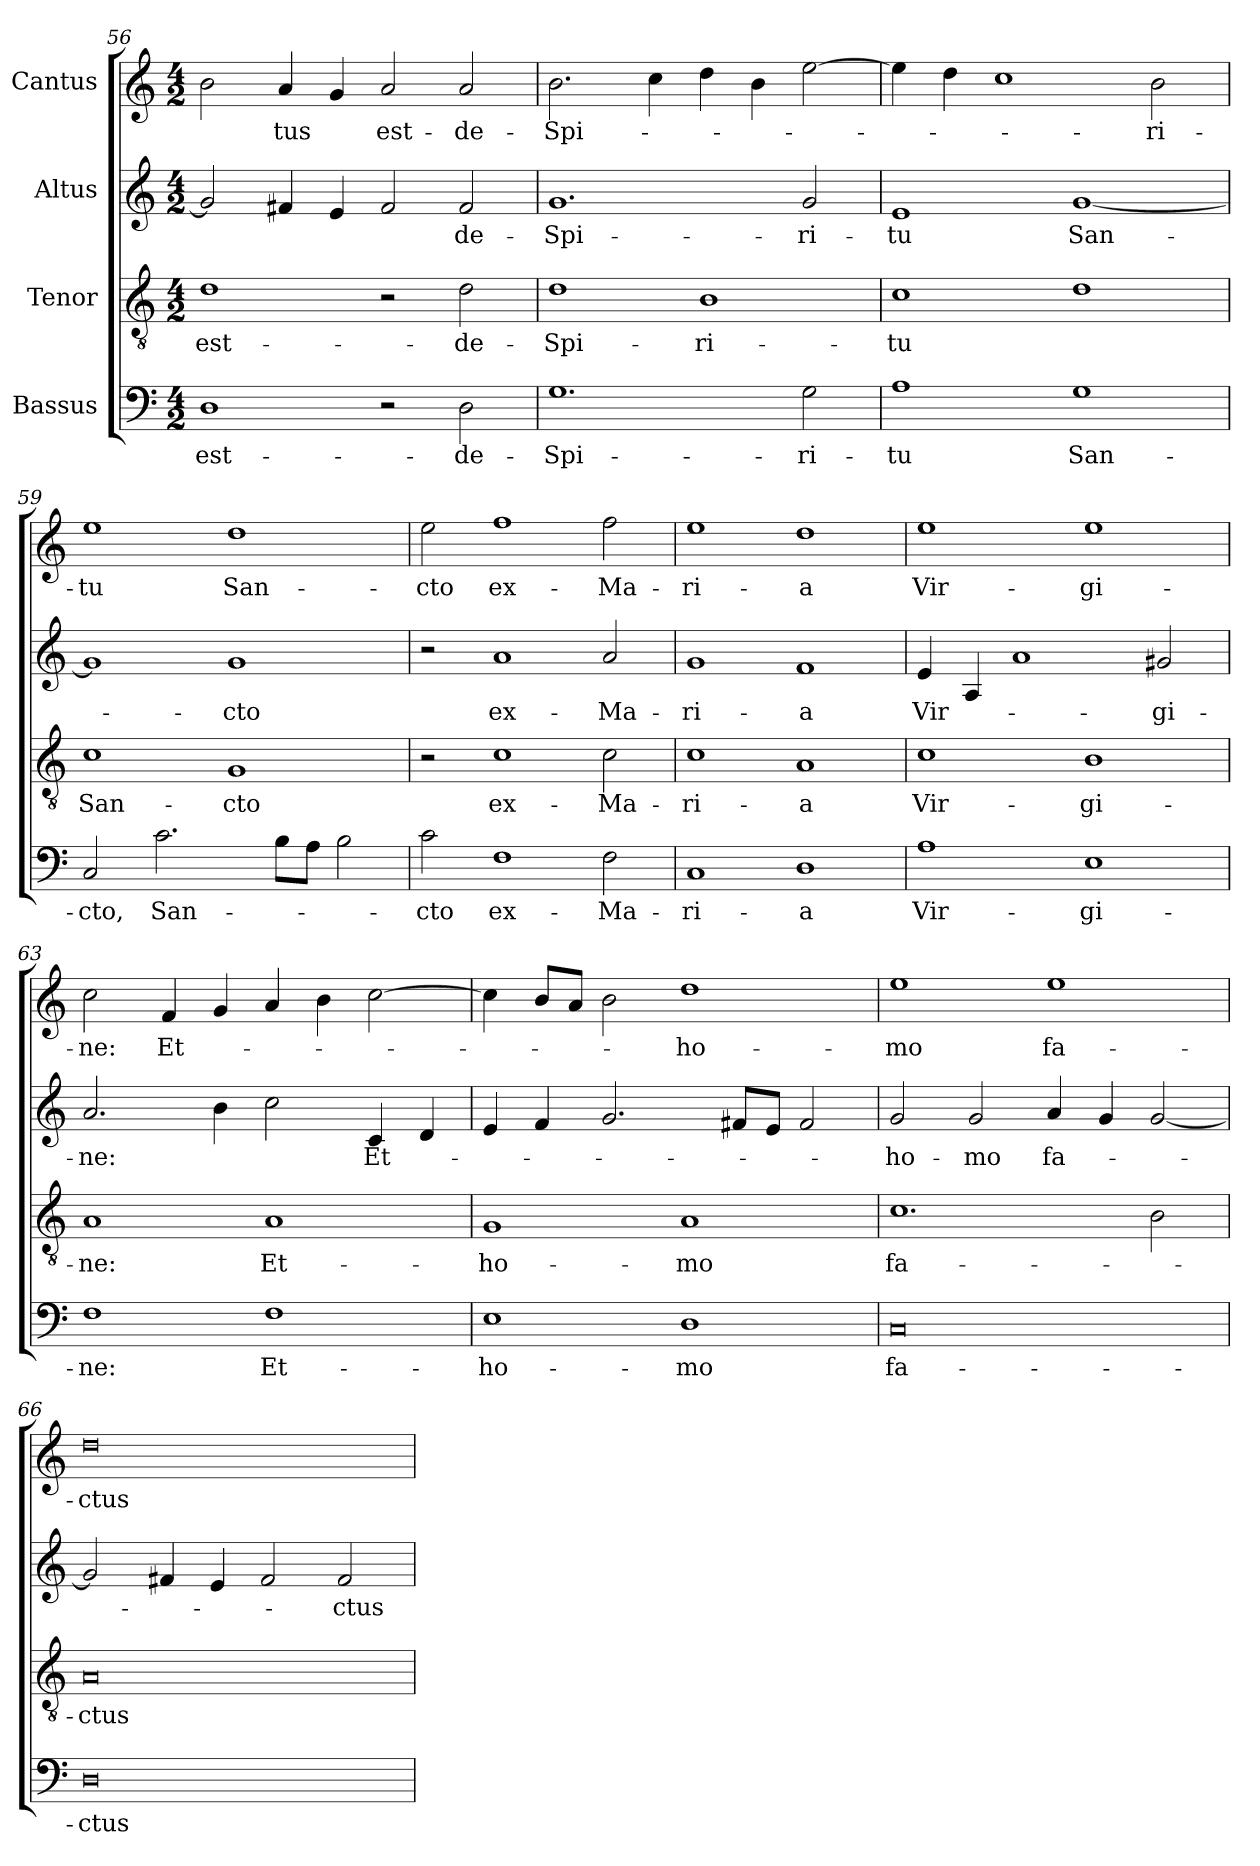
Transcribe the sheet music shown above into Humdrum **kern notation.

**kern	**text	**kern	**text	**kern	**text	**kern	**text
*part4	*part4	*part3	*part3	*part2	*part2	*part1	*part1
*staff4	*staff4	*staff3	*staff3	*staff2	*staff2	*staff1	*staff1
*I"Bassus	*	*I"Tenor	*	*I"Altus	*	*I"Cantus	*
*clefF4	*	*clefGv2	*	*clefG2	*	*clefG2	*
*k[]	*	*k[]	*	*k[]	*	*k[]	*
*M4/2	*	*M4/2	*	*M4/2	*	*M4/2	*
=56	=56	=56	=56	=56	=56	=56	=56
1D\	est-	1d\	est-	2g/]	.	2b\	.
.	.	.	.	4f#X/	.	4a/	-tus
.	.	.	.	4e/	.	4g/	.
2r	.	2r	.	2f#/	.	2a/	est-
2D\	de-	2d\	de-	2f#/	de-	2a/	de-
=57	=57	=57	=57	=57	=57	=57	=57
1.G\	Spi-	1d\	Spi-	1.g/	Spi-	2.b\	Spi-
.	.	.	.	.	.	4cc\	.
.	.	1B\	-ri-	.	.	4dd\	.
.	.	.	.	.	.	4b\	.
2G\	-ri-	.	.	2g/	-ri-	[2ee\	.
=58	=58	=58	=58	=58	=58	=58	=58
1A\	-tu	1c\	-tu	1e/	-tu	4ee\]	.
.	.	.	.	.	.	4dd\	.
.	.	.	.	.	.	1cc\	.
1G\	San-	1d\	.	[1g/	San-	.	.
.	.	.	.	.	.	2b\	-ri-
=59	=59	=59	=59	=59	=59	=59	=59
2C/	-cto,	1c\	San-	1g/]	.	1ee\	-tu
2.c\	San-	.	.	.	.	.	.
.	.	1G/	-cto	1g/	-cto	1dd\	San-
8B\L	.	.	.	.	.	.	.
8A\J	.	.	.	.	.	.	.
2B\	.	.	.	.	.	.	.
=60	=60	=60	=60	=60	=60	=60	=60
2c\	-cto	2r	.	2r	.	2ee\	-cto
1F\	ex-	1c\	ex-	1a/	ex-	1ff\	ex-
2F\	Ma-	2c\	Ma-	2a/	Ma-	2ff\	Ma-
=61	=61	=61	=61	=61	=61	=61	=61
1C/	-ri-	1c\	-ri-	1g/	-ri-	1ee\	-ri-
1D\	-a	1A/	-a	1f/	-a	1dd\	-a
=62	=62	=62	=62	=62	=62	=62	=62
1A\	Vir-	1c\	Vir-	4e/	Vir-	1ee\	Vir-
.	.	.	.	4A/	.	.	.
.	.	.	.	1a/	.	.	.
1E\	-gi-	1B\	-gi-	.	.	1ee\	-gi-
.	.	.	.	2g#X/	-gi-	.	.
=63	=63	=63	=63	=63	=63	=63	=63
1F\	-ne:	1A/	-ne:	2.a/	-ne:	2cc\	-ne:
.	.	.	.	.	.	4f/	Et-
.	.	.	.	4b\	.	4g/	.
1F\	Et-	1A/	Et-	2cc\	.	4a/	.
.	.	.	.	.	.	4b\	.
.	.	.	.	4c/	Et-	[2cc\	.
.	.	.	.	4d/	.	.	.
=64	=64	=64	=64	=64	=64	=64	=64
1E\	ho-	1G/	ho-	4e/	.	4cc\]	.
.	.	.	.	4f/	.	8b/L	.
.	.	.	.	.	.	8a/J	.
.	.	.	.	2.g/	.	2b\	.
1D\	-mo	1A/	-mo	.	.	1dd\	ho-
.	.	.	.	8f#X/L	.	.	.
.	.	.	.	8e/J	.	.	.
.	.	.	.	2f#/	.	.	.
=65	=65	=65	=65	=65	=65	=65	=65
0C/	fa-	1.c\	fa-	2g/	ho-	1ee\	-mo
.	.	.	.	2g/	-mo	.	.
.	.	.	.	4a/	fa-	1ee\	fa-
.	.	.	.	4g/	.	.	.
.	.	2B\	.	[2g/	.	.	.
=66	=66	=66	=66	=66	=66	=66	=66
0D\	-ctus	0A/	-ctus	2g/]	.	0dd\	-ctus
.	.	.	.	4f#X/	.	.	.
.	.	.	.	4e/	.	.	.
.	.	.	.	2f#/	.	.	.
.	.	.	.	2f#/	-ctus	.	.
=	=	=	=	=	=	=	=
*-	*-	*-	*-	*-	*-	*-	*-
